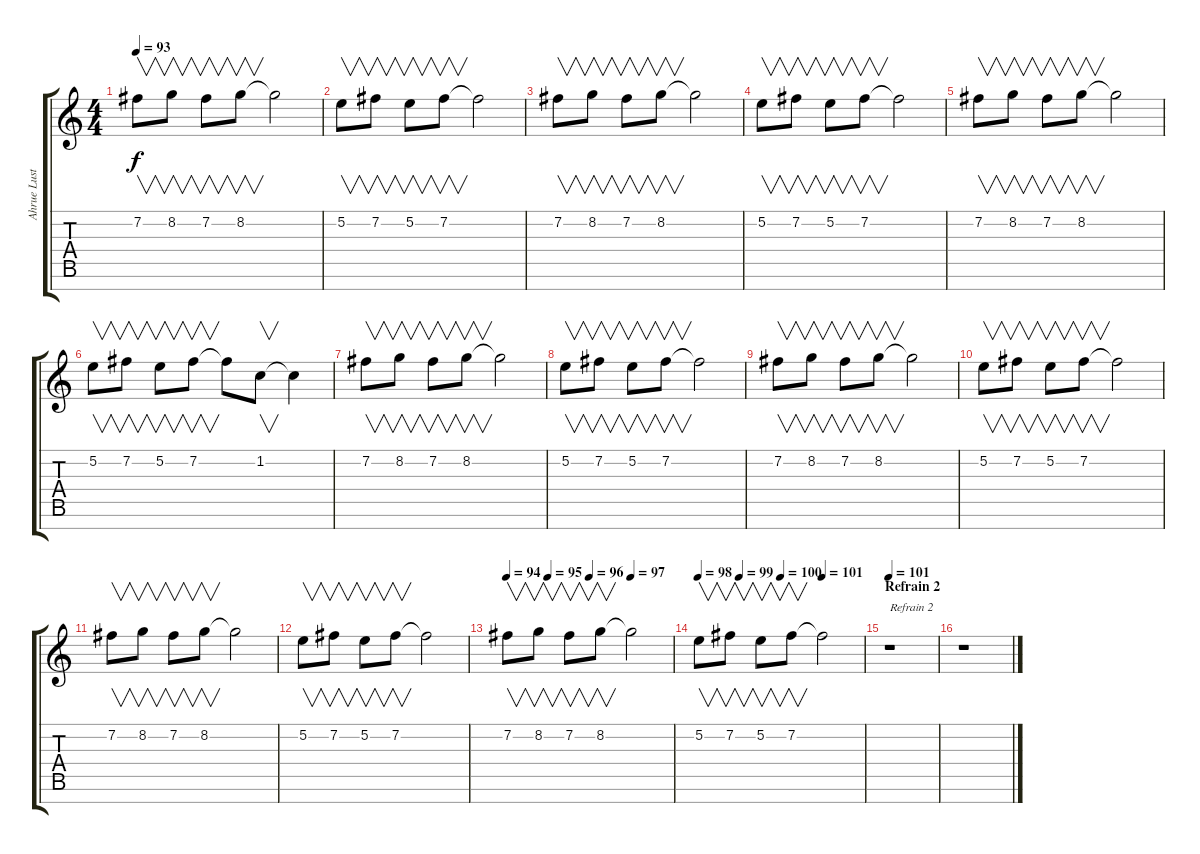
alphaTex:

\track ("Ahrue Luster" "Ahrue Lust") {instrument distortionguitar}
\staff {score tabs}
\tuning (E4 B3 G3 D3 A2 E2 B1) {hide}
\ts (4 4)
\tempo 93
\clef g2
\ks c
7.2.8{v dy f} 8.2.8{v} 7.2.8{v} 8.2.8{v} 8.2{t}.2 |
5.2.8{v} 7.2.8{v} 5.2.8{v} 7.2.8{v} 7.2{t}.2 |
7.2.8{v} 8.2.8{v} 7.2.8{v} 8.2.8{v} 8.2{t}.2 |
5.2.8{v} 7.2.8{v} 5.2.8{v} 7.2.8{v} 7.2{t}.2 |
7.2.8{v} 8.2.8{v} 7.2.8{v} 8.2.8{v} 8.2{t}.2 |
5.2.8{v} 7.2.8{v} 5.2.8{v} 7.2.8{v} 7.2{t}.8 1.2.8{v} 1.2{t}.4 |
7.2.8{v} 8.2.8{v} 7.2.8{v} 8.2.8{v} 8.2{t}.2 |
5.2.8{v} 7.2.8{v} 5.2.8{v} 7.2.8{v} 7.2{t}.2 |
7.2.8{v} 8.2.8{v} 7.2.8{v} 8.2.8{v} 8.2{t}.2 |
5.2.8{v} 7.2.8{v} 5.2.8{v} 7.2.8{v} 7.2{t}.2 |
7.2.8{v} 8.2.8{v} 7.2.8{v} 8.2.8{v} 8.2{t}.2 |
5.2.8{v} 7.2.8{v} 5.2.8{v} 7.2.8{v} 7.2{t}.2 |
\tempo 94
\tempo (95 0.25)
\tempo (96 0.5)
\tempo (97 0.75)
7.2.8{v} 8.2.8{v} 7.2.8{v} 8.2.8{v} 8.2{t}.2 |
\tempo 98
\tempo (99 0.25)
\tempo (100 0.5)
\tempo (101 0.75)
5.2.8{v} 7.2.8{v} 5.2.8{v} 7.2.8{v} 7.2{t}.2 |
\section ("" "Refrain 2")
\tempo 101
r.1{txt "Refrain 2"} |
r.1
